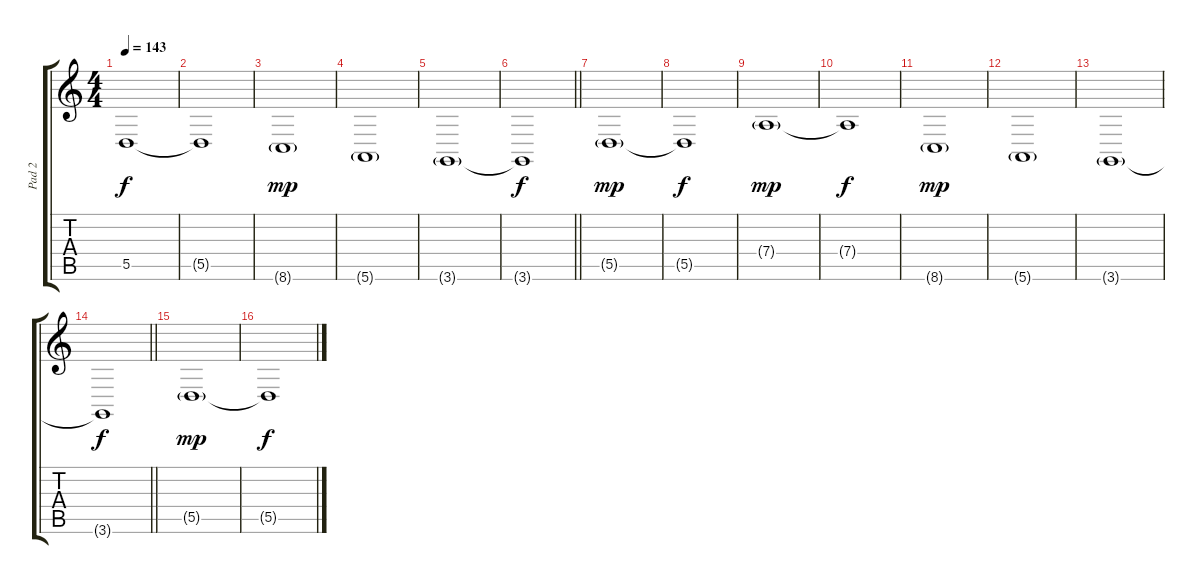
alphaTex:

\track ("Pad 2" "Pad 2") {instrument synthstrings1}
\staff {score tabs}
\tuning (E4 B3 G3 D3 A2 E2) {hide}
\ts (4 4)
\tempo 143
\clef g2
\ks c
5.5{t}.1{dy f} |
5.5{t}.1 |
8.6{g}.1{dy mp} |
5.6{g}.1 |
3.6{g}.1 |
\barLineRight lightlight
3.6{t}.1{dy f} |
5.5{g}.1{dy mp} |
5.5{t}.1{dy f} |
7.4{g}.1{dy mp} |
7.4{t}.1{dy f} |
8.6{g}.1{dy mp} |
5.6{g}.1 |
3.6{g}.1 |
\barLineRight lightlight
3.6{t}.1{dy f} |
5.5{g}.1{dy mp} |
5.5{t}.1{dy f}
